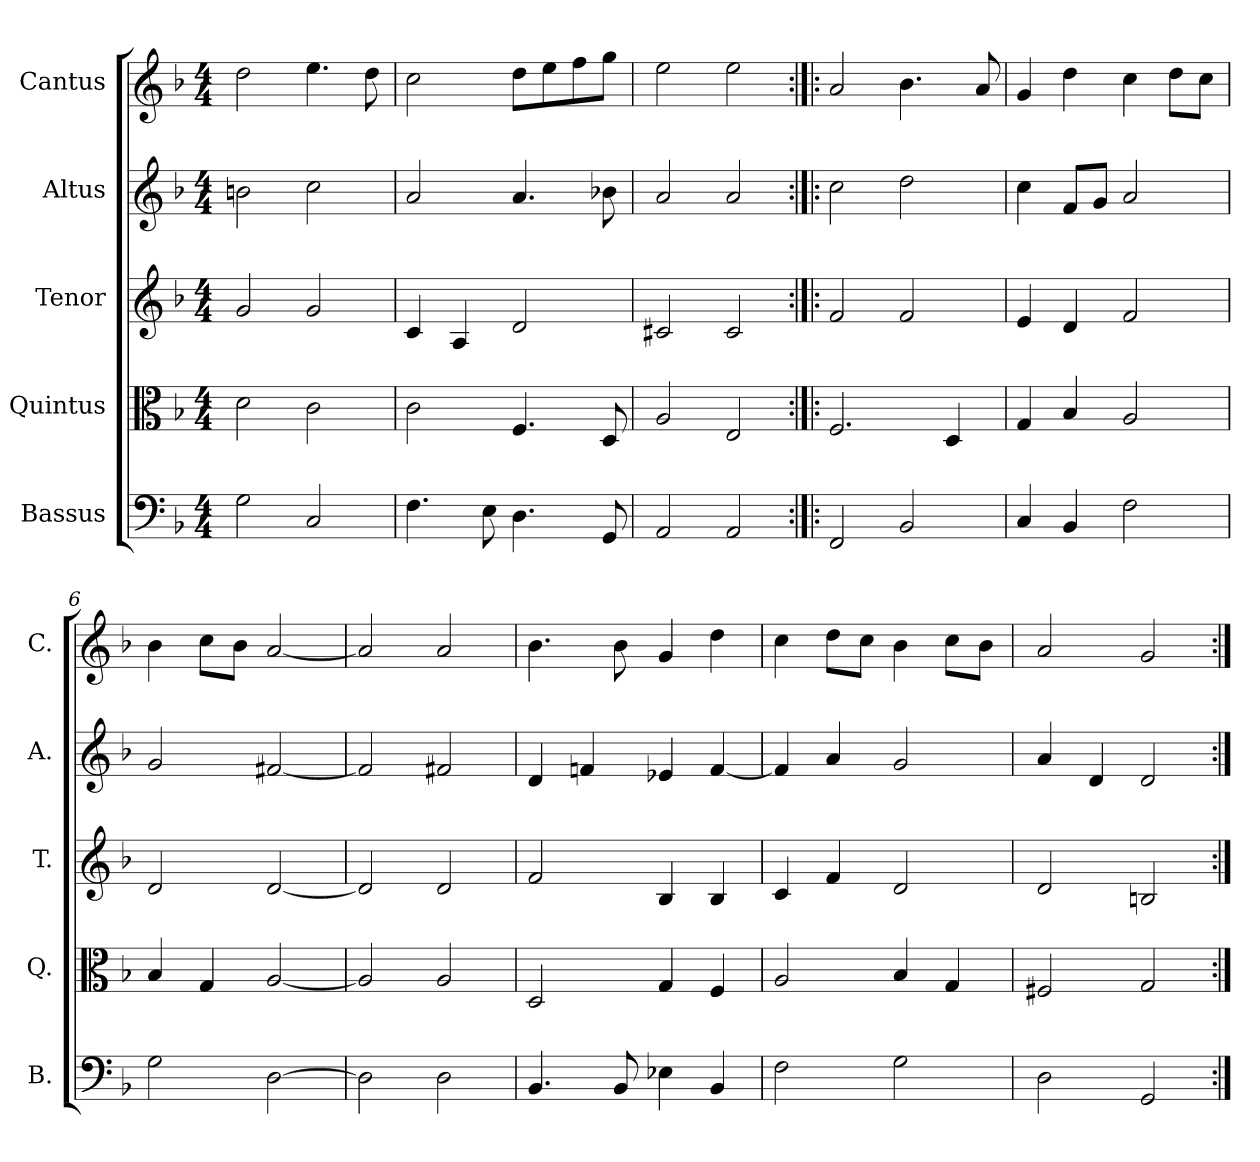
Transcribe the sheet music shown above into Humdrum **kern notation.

**kern	**kern	**kern	**kern	**kern
*part5	*part4	*part3	*part2	*part1
*staff5	*staff4	*staff3	*staff2	*staff1
*I"Bassus	*I"Quintus	*I"Tenor	*I"Altus	*I"Cantus
*I'B.	*I'Q.	*I'T.	*I'A.	*I'C.
*clefF4	*clefC3	*clefG2	*clefG2	*clefG2
*k[b-]	*k[b-]	*k[b-]	*k[b-]	*k[b-]
*F:	*F:	*F:	*F:	*F:
*M4/4	*M4/4	*M4/4	*M4/4	*M4/4
=1	=1	=1	=1	=1
2G\	2d\	2g/	2bn\	2dd\
2C/	2c\	2g/	2cc\	4.ee\
.	.	.	.	8dd\
=2	=2	=2	=2	=2
4.F\	2c\	4c/	2a/	2cc\
.	.	4A/	.	.
8E\	.	.	.	.
4.D\	4.F/	2d/	4.a/	8dd\L
.	.	.	.	8ee\
.	.	.	.	8ff\
8GG/	8D/	.	8b-X\	8gg\J
=3	=3	=3	=3	=3
2AA/	2A/	2c#X/	2a/	2ee\
2AA/	2E/	2c#/	2a/	2ee\
=4:|!|:	=4:|!|:	=4:|!|:	=4:|!|:	=4:|!|:
2FF/	2.F/	2f/	2cc\	2a/
2BB-/	.	2f/	2dd\	4.b-\
.	4D/	.	.	.
.	.	.	.	8a/
=5	=5	=5	=5	=5
4C/	4G/	4e/	4cc\	4g/
4BB-/	4B-/	4d/	8f/L	4dd\
.	.	.	8g/J	.
2F\	2A/	2f/	2a/	4cc\
.	.	.	.	8dd\L
.	.	.	.	8cc\J
=6	=6	=6	=6	=6
2G\	4B-/	2d/	2g/	4b-\
.	4G/	.	.	8cc\L
.	.	.	.	8b-\J
[2D\	[2A/	[2d/	[2f#X/	[2a/
=7	=7	=7	=7	=7
2D\]	2A/]	2d/]	2f#/]	2a/]
2D\	2A/	2d/	2f#X/	2a/
=8	=8	=8	=8	=8
4.BB-/	2D/	2f/	4d/	4.b-\
.	.	.	4fn/	.
8BB-/	.	.	.	8b-\
4E-X\	4G/	4B-/	4e-X/	4g/
4BB-/	4F/	4B-/	[4f/	4dd\
=9	=9	=9	=9	=9
2F\	2A/	4c/	4f/]	4cc\
.	.	4f/	4a/	8dd\L
.	.	.	.	8cc\J
2G\	4B-/	2d/	2g/	4b-\
.	4G/	.	.	8cc\L
.	.	.	.	8b-\J
=10	=10	=10	=10	=10
2D\	2F#X/	2d/	4a/	2a/
.	.	.	4d/	.
2GG/	2G/	2Bn/	2d/	2g/
=:|!	=:|!	=:|!	=:|!	=:|!
*-	*-	*-	*-	*-
